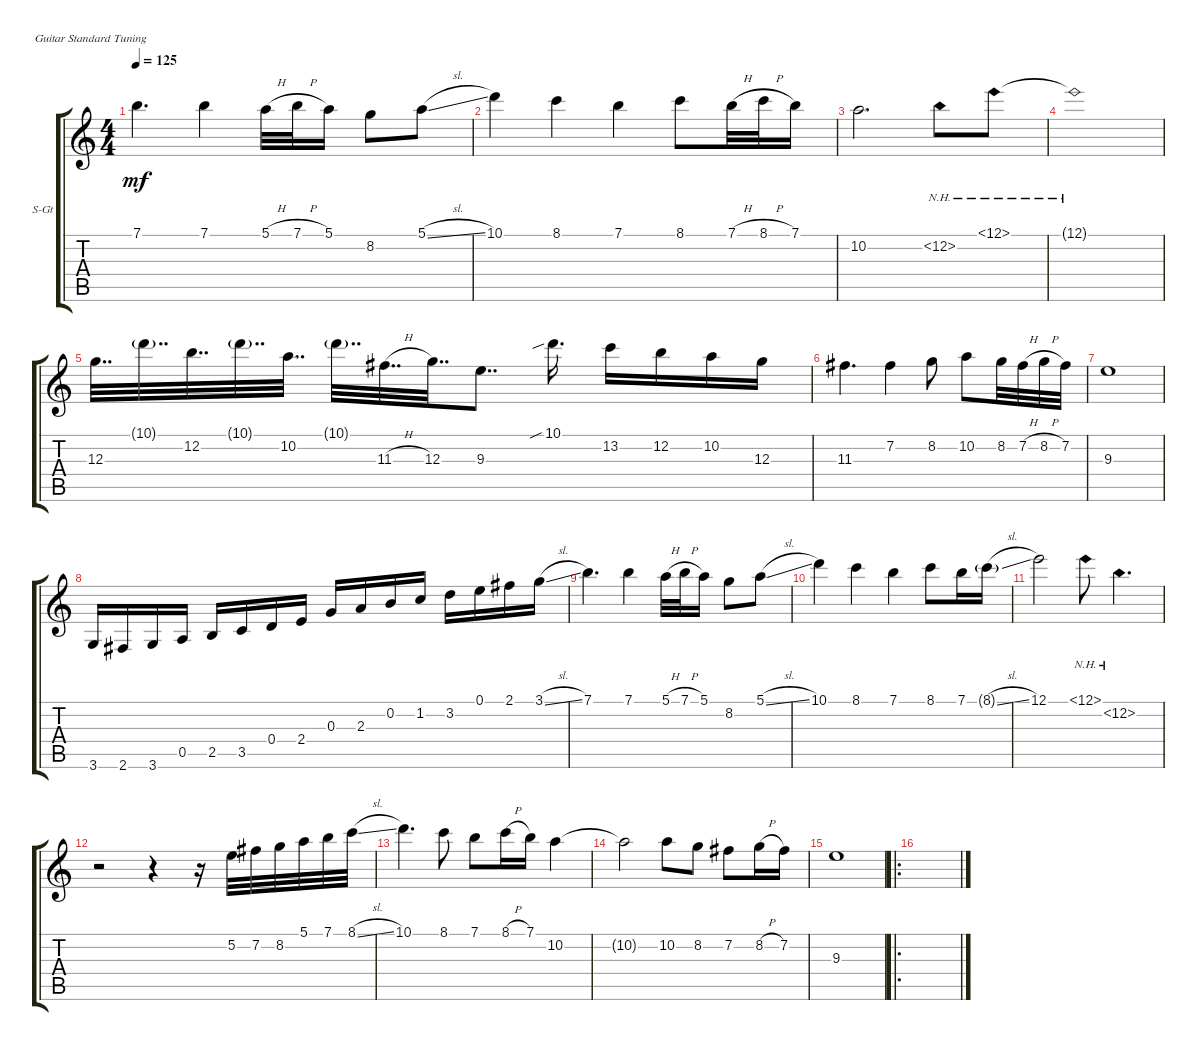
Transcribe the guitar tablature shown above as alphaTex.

\defaultSystemsLayout 4
\bracketExtendMode groupsimilarinstruments
\firstSystemTrackNameOrientation horizontal
\otherSystemsTrackNameOrientation horizontal
\track ("Solo" "S-Gt") {instrument acousticguitarsteel}
\staff {score tabs}
\tuning (E4 B3 G3 D3 A2 E2)
\ts (4 4)
\tempo 125
\clef g2
\scale
0.333333
\ks c
7.1.4{d dy mf} 7.1.4 5.1{h}.32 7.1{h}.32 5.1.16 8.2.8 5.1{sl}.8 |
\scale
0.333333 10.1.4 8.1.4 7.1.4 8.1.8 7.1{h}.32 8.1{h}.32 7.1.16 |
\scale
0.333333 10.2.2{d} 12.2{nh}.8 12.1{nh}.8 |
\scale
0.333333 12.1{nh t}.1 |
\scale
0.333333 12.3.32{dd} 10.1{g}.32{dd} 12.2.32{dd} 10.1{g}.32{dd} 10.2.32{dd} 10.1{g}.32{dd} 11.3{h}.32{dd} 12.3.32{dd} 9.3.8{dd} 10.1{sib}.16{d} 13.2.16 12.2.16 10.2.16 12.3.16 |
\scale
0.333333 11.3.4{d} 7.2.4 8.2.8 10.2.8 8.2.32 7.2{h}.32 8.2{h}.32 7.2.32 |
\scale
0.333333 9.3.1 |
\scale
0.333333 3.6.16 2.6.16 3.6.16 0.5.16 2.5.16 3.5.16 0.4.16 2.4.16 0.3.16 2.3.16 0.2.16 1.2.16 3.2.16 0.1.16 2.1.16 3.1{sl}.16 |
\scale
0.333333 7.1.4{d} 7.1.4 5.1{h}.32 7.1{h}.32 5.1.16 8.2.8 5.1{sl}.8 |
\scale
0.333333 10.1.4 8.1.4 7.1.4 8.1.8 7.1.16 8.1{sl g}.16 |
\scale
0.333333 12.1.2 12.1{nh}.8 12.2{nh}.4{d} |
\scale
0.333333 r.2 r.4 r.16 5.2.32 7.2.32 8.2.32 5.1.32 7.1.32 8.1{sl}.32 |
\scale
0.333333 10.1.4{d} 8.1.8 7.1.8 8.1{h}.16 7.1.16 10.2.4 |
\scale
0.333333 10.2{t}.2 10.2.8 8.2.8 7.2.8 8.2{h}.16 7.2.16 |
\scale
0.312821 9.3.1 |
\ro
\scale
0.374359
